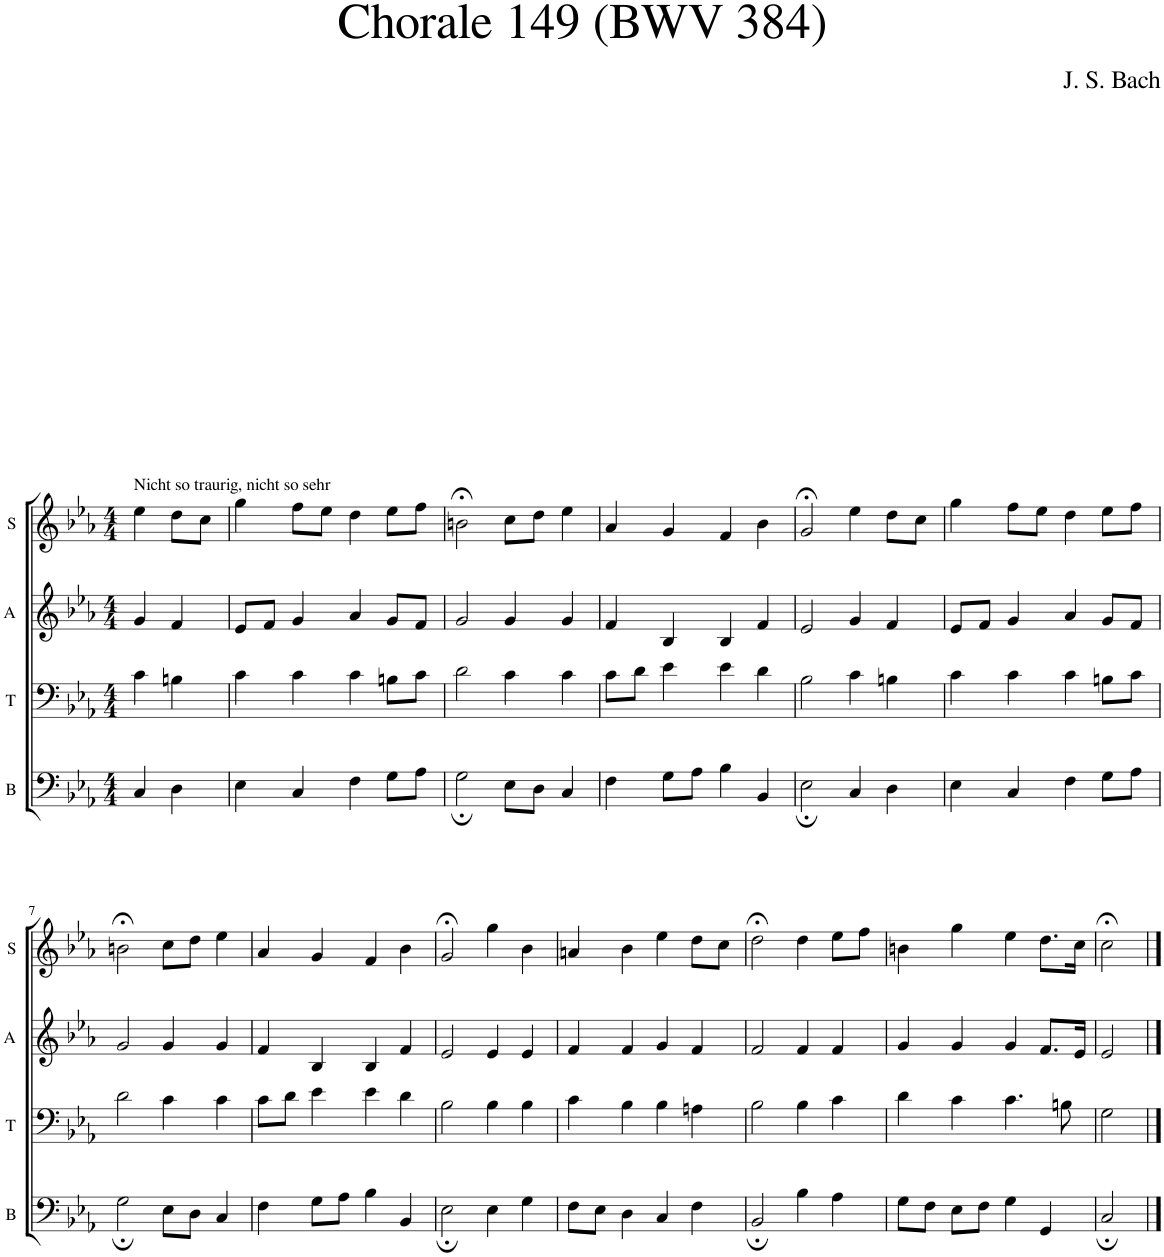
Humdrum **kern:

**kern	**kern	**kern	**kern
*part4	*part3	*part2	*part1
*staff4	*staff3	*staff2	*staff1
*I"B	*I"T	*I"A	*I"S
*I'B	*I'T	*I'A	*I'S
*clefF4	*clefF4	*clefG2	*clefG2
*k[b-e-a-]	*k[b-e-a-]	*k[b-e-a-]	*k[b-e-a-]
*M4/4	*M4/4	*M4/4	*M4/4
=1	=1	=1	=1
!	!	!	!LO:TX:a:t=Nicht so traurig, nicht so sehr
4C/	4c\	4g/	4ee-\
4D\	4Bn\	4f/	8dd\L
.	.	.	8cc\J
=2	=2	=2	=2
4E-\	4c\	8e-/L	4gg\
.	.	8f/J	.
4C/	4c\	4g/	8ff\L
.	.	.	8ee-\J
4F\	4c\	4a-/	4dd\
8G\L	8Bn\L	8g/L	8ee-\L
8A-\J	8c\J	8f/J	8ff\J
=3	=3	=3	=3
2G;\	2d\	2g/	2bn;<\
8E-\L	4c\	4g/	8cc\L
8D\J	.	.	8dd\J
4C/	4c\	4g/	4ee-\
=4	=4	=4	=4
4F\	8c\L	4f/	4a-/
.	8d\J	.	.
8G\L	4e-\	4B-/	4g/
8A-\J	.	.	.
4B-\	4e-\	4B-/	4f/
4BB-/	4d\	4f/	4b-\
=5	=5	=5	=5
2E-;\	2B-\	2e-/	2g;</
4C/	4c\	4g/	4ee-\
4D\	4Bn\	4f/	8dd\L
.	.	.	8cc\J
=6	=6	=6	=6
4E-\	4c\	8e-/L	4gg\
.	.	8f/J	.
4C/	4c\	4g/	8ff\L
.	.	.	8ee-\J
4F\	4c\	4a-/	4dd\
8G\L	8Bn\L	8g/L	8ee-\L
8A-\J	8c\J	8f/J	8ff\J
!!LO:LB:g=z
=7	=7	=7	=7
2G;\	2d\	2g/	2bn;<\
8E-\L	4c\	4g/	8cc\L
8D\J	.	.	8dd\J
4C/	4c\	4g/	4ee-\
=8	=8	=8	=8
4F\	8c\L	4f/	4a-/
.	8d\J	.	.
8G\L	4e-\	4B-/	4g/
8A-\J	.	.	.
4B-\	4e-\	4B-/	4f/
4BB-/	4d\	4f/	4b-\
=9	=9	=9	=9
2E-;\	2B-\	2e-/	2g;</
4E-\	4B-\	4e-/	4gg\
4G\	4B-\	4e-/	4b-\
=10	=10	=10	=10
8F\L	4c\	4f/	4an/
8E-\J	.	.	.
4D\	4B-\	4f/	4b-\
4C/	4B-\	4g/	4ee-\
4F\	4An\	4f/	8dd\L
.	.	.	8cc\J
=11	=11	=11	=11
2BB-;/	2B-\	2f/	2dd;<\
4B-\	4B-\	4f/	4dd\
4A-\	4c\	4f/	8ee-\L
.	.	.	8ff\J
=12	=12	=12	=12
8G\L	4d\	4g/	4bn\
8F\J	.	.	.
8E-\L	4c\	4g/	4gg\
8F\J	.	.	.
4G\	4.c\	4g/	4ee-\
4GG/	.	8.f/L	8.dd\L
.	8Bn\	.	.
.	.	16e-/Jk	16cc\Jk
=13	=13	=13	=13
2C;/	2G\	2e-/	2cc;<\
==	==	==	==
*-	*-	*-	*-
